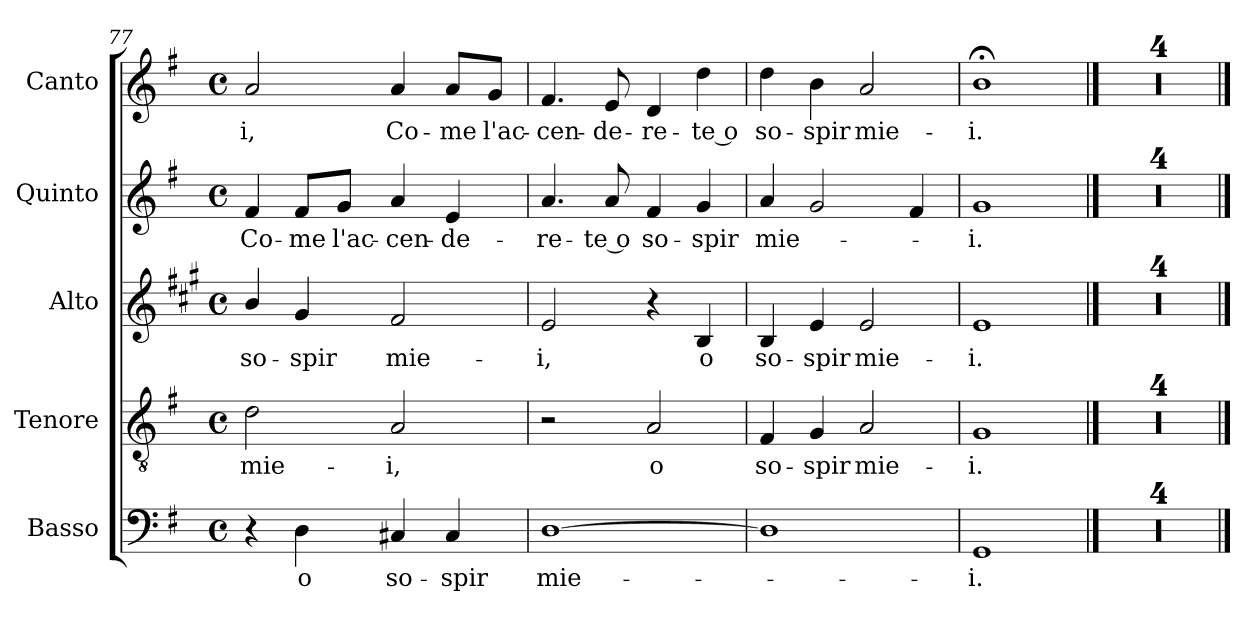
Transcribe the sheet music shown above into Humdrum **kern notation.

**kern	**text	**kern	**text	**kern	**text	**kern	**text	**kern	**text
*part5	*part5	*part4	*part4	*part3	*part3	*part2	*part2	*part1	*part1
*staff5	*staff5	*staff4	*staff4	*staff3	*staff3	*staff2	*staff2	*staff1	*staff1
*I"Basso	*	*I"Tenore	*	*I"Alto	*	*I"Quinto	*	*I"Canto	*
*I'B	*	*I'T	*	*I'A	*	*	*	*I'C	*
*clefF4	*	*clefGv2	*	*clefG2	*	*clefG2	*	*clefG2	*
*	*	*	*	*ITrd1c2	*	*	*	*	*
*k[f#]	*	*k[f#]	*	*k[f#]	*	*k[f#]	*	*k[f#]	*
*G:	*	*G:	*	*G:	*	*G:	*	*G:	*
*M4/4	*	*M4/4	*	*M4/4	*	*M4/4	*	*M4/4	*
*met(c)	*	*met(c)	*	*met(c)	*	*met(c)	*	*met(c)	*
=77	=77	=77	=77	=77	=77	=77	=77	=77	=77
!	!	!	!LO:LY:b	!	!LO:LY:b	!	!LO:LY:b	!	!LO:LY:b
4r	.	2d\	mie-	4a/	so-	4f#/	Co-	2a/	-i,
!	!LO:LY:b	!	!	!	!LO:LY:b	!	!LO:LY:b	!	!
4D\	o	.	.	4f#/	-spir	8f#/L	-me	.	.
!	!	!	!	!	!	!	!LO:LY:b	!	!
.	.	.	.	.	.	8g/J	l'ac-	.	.
!	!LO:LY:b	!	!LO:LY:b	!	!LO:LY:b	!	!LO:LY:b	!	!LO:LY:b
4C#X/	so-	2A/	-i,	2e/	mie-	4a/	-cen-	4a/	Co-
!	!LO:LY:b	!	!	!	!	!	!LO:LY:b	!	!LO:LY:b
4C#/	-spir	.	.	.	.	4e/	-de-	8a/L	-me
!	!	!	!	!	!	!	!	!	!LO:LY:b
.	.	.	.	.	.	.	.	8g/J	l'ac-
!!LO:LB:g=z
=78	=78	=78	=78	=78	=78	=78	=78	=78	=78
!	!LO:LY:b	!	!	!	!LO:LY:b	!	!LO:LY:b	!	!LO:LY:b
[1D	mie-	2r	.	2d/	-i,	4.a/	-re-	4.f#/	-cen-
!	!	!	!	!	!	!	!LO:LY:b	!	!LO:LY:b
.	.	.	.	.	.	8a/	-te o	8e/	-de-
!	!	!	!LO:LY:b	!	!	!	!LO:LY:b	!	!LO:LY:b
.	.	2A/	o	4r	.	4f#/	so-	4d/	-re-
!	!	!	!	!	!LO:LY:b	!	!LO:LY:b	!	!LO:LY:b
.	.	.	.	4A/	o	4g/	-spir	4dd\	-te o
=79	=79	=79	=79	=79	=79	=79	=79	=79	=79
!	!	!	!LO:LY:b	!	!LO:LY:b	!	!LO:LY:b	!	!LO:LY:b
1D]	.	4F#/	so-	4A/	so-	4a/	mie-	4dd\	so-
!	!	!	!LO:LY:b	!	!LO:LY:b	!	!	!	!LO:LY:b
.	.	4G/	-spir	4d/	-spir	2g/	.	4b\	-spir
!	!	!	!LO:LY:b	!	!LO:LY:b	!	!	!	!LO:LY:b
.	.	2A/	mie-	2d/	mie-	.	.	2a/	mie-
.	.	.	.	.	.	4f#/	.	.	.
=80	=80	=80	=80	=80	=80	=80	=80	=80	=80
!	!LO:LY:b	!	!LO:LY:b	!	!LO:LY:b	!	!LO:LY:b	!	!LO:LY:b
1GG	-i.	1G	-i.	1d	-i.	1g	-i.	1b;<	-i.
==81	==81	==81	==81	==81	==81	==81	==81	==81	==81
1r	.	1r	.	1r	.	1r	.	1r	.
=82	=82	=82	=82	=82	=82	=82	=82	=82	=82
1r	.	1r	.	1r	.	1r	.	1r	.
=83	=83	=83	=83	=83	=83	=83	=83	=83	=83
1r	.	1r	.	1r	.	1r	.	1r	.
=84	=84	=84	=84	=84	=84	=84	=84	=84	=84
1r	.	1r	.	1r	.	1r	.	1r	.
==	==	==	==	==	==	==	==	==	==
*-	*-	*-	*-	*-	*-	*-	*-	*-	*-
